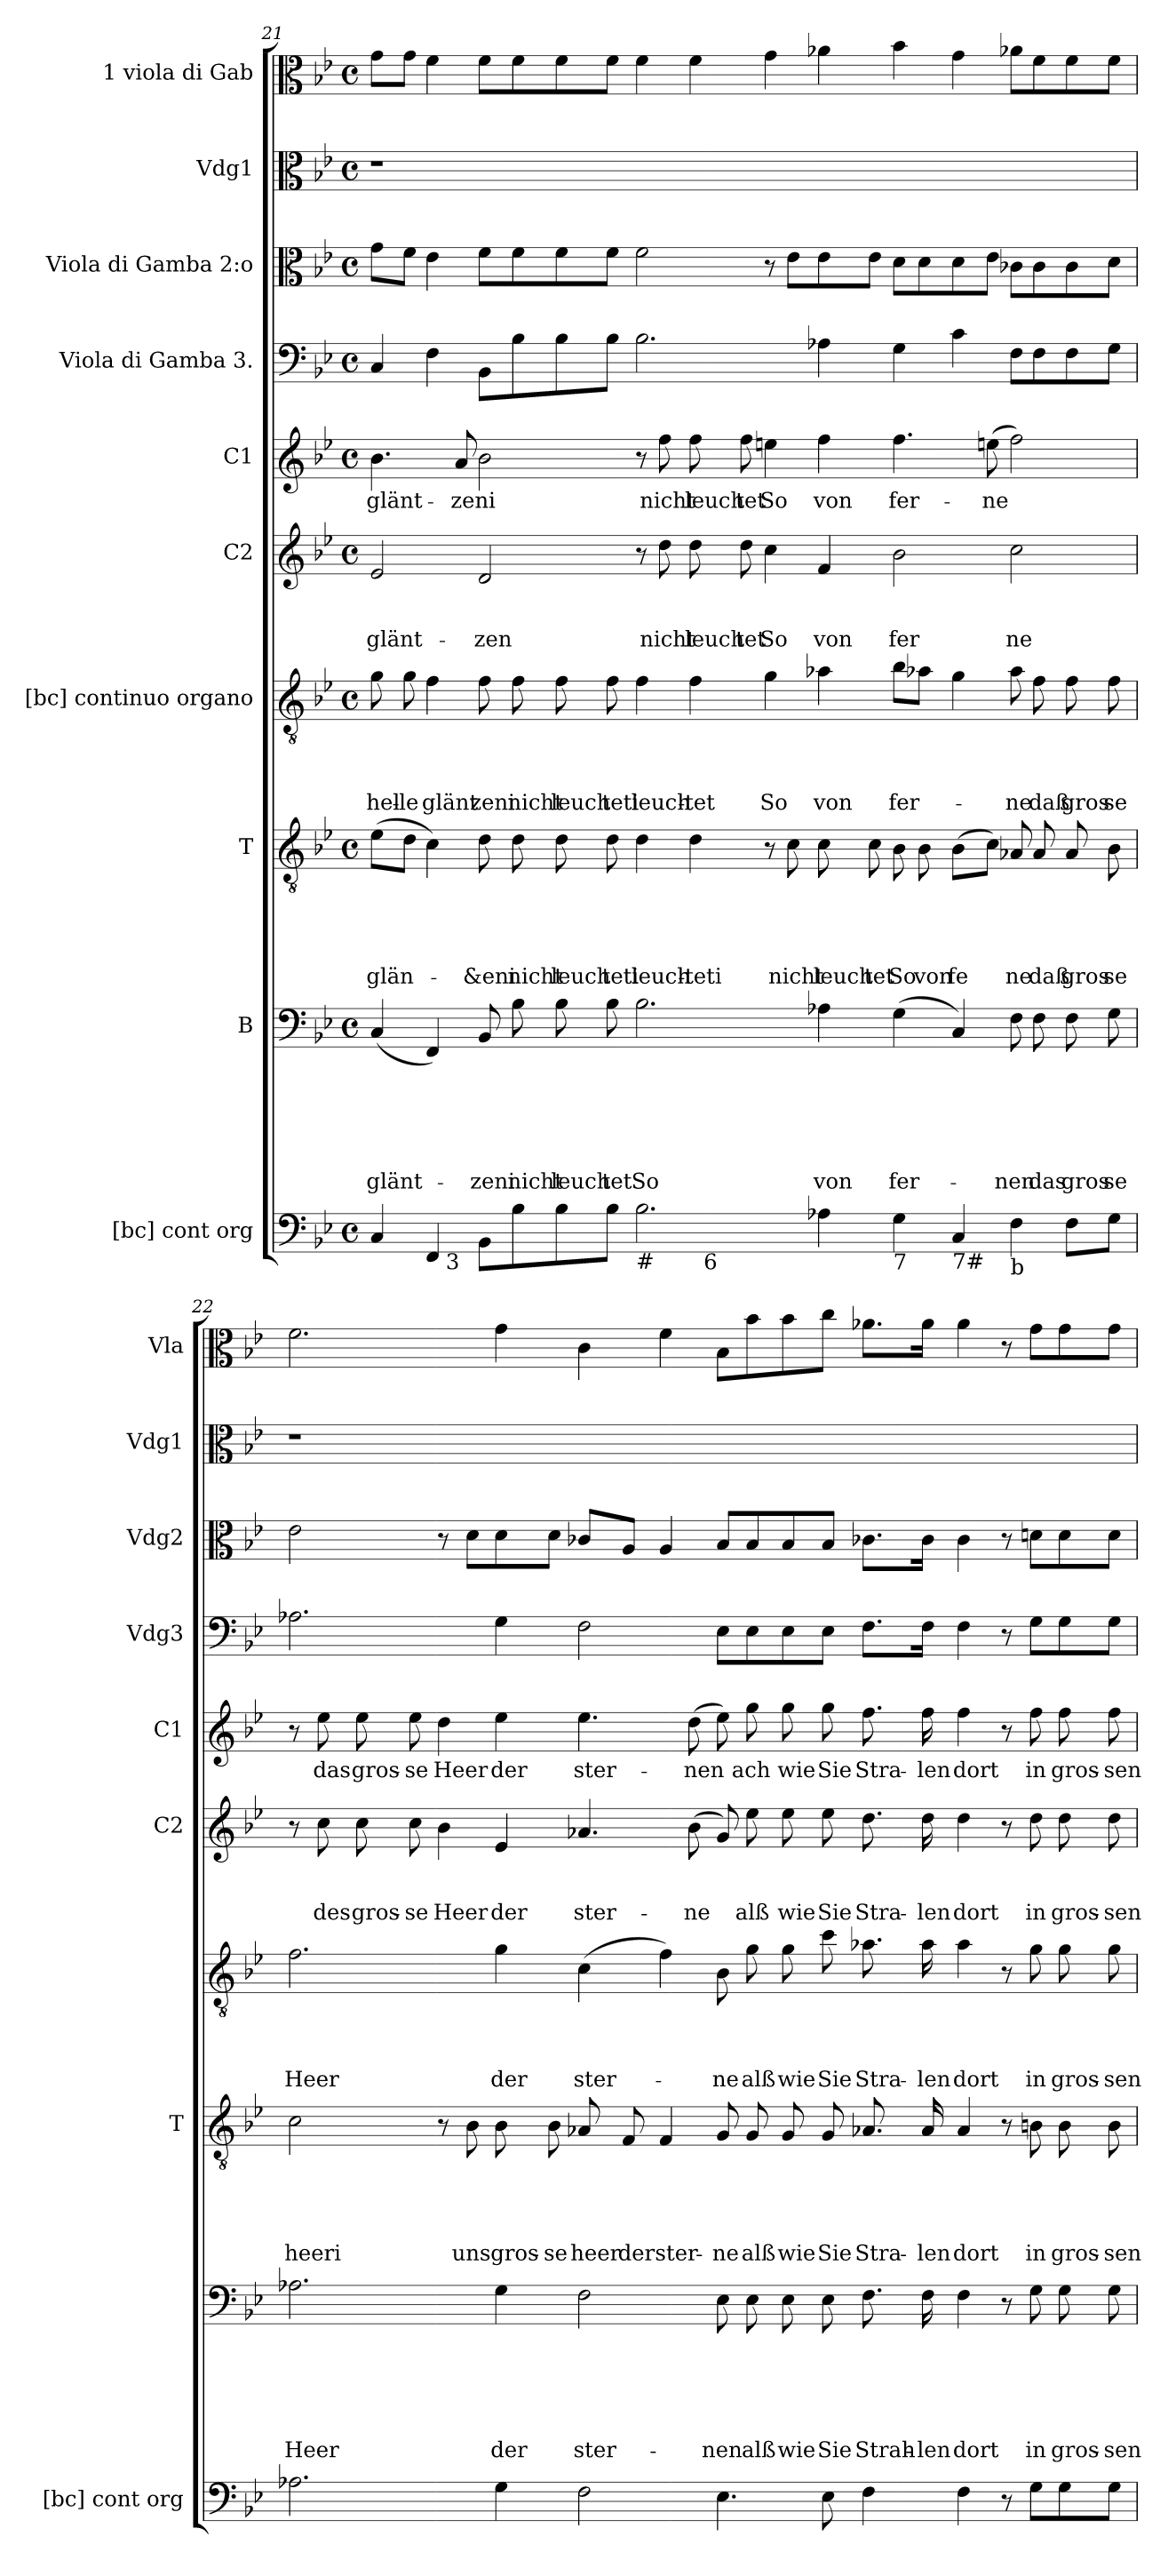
**kern	**kern	**text	**text	**text	**text	**text	**text	**kern	**text	**text	**text	**text	**text	**kern	**text	**text	**text	**text	**kern	**text	**text	**text	**kern	**text	**kern	**kern	**kern	**kern
*part10	*part9	*part9	*part9	*part9	*part9	*part9	*part9	*part8	*part8	*part8	*part8	*part8	*part8	*part7	*part7	*part7	*part7	*part7	*part6	*part6	*part6	*part6	*part5	*part5	*part4	*part3	*part2	*part1
*staff10	*staff9	*staff9	*staff9	*staff9	*staff9	*staff9	*staff9	*staff8	*staff8	*staff8	*staff8	*staff8	*staff8	*staff7	*staff7	*staff7	*staff7	*staff7	*staff6	*staff6	*staff6	*staff6	*staff5	*staff5	*staff4	*staff3	*staff2	*staff1
*I"[bc] cont org	*I"B	*	*	*	*	*	*	*I"T	*	*	*	*	*	*I"[bc] continuo organo	*	*	*	*	*I"C2	*	*	*	*I"C1	*	*I"Viola di Gamba 3.	*I"Viola di Gamba 2:o	*I"Vdg1	*I"1 viola di Gab
*I'[bc] cont org	*	*	*	*	*	*	*	*I'T	*	*	*	*	*	*	*	*	*	*	*I'C2	*	*	*	*I'C1	*	*I'Vdg3	*I'Vdg2	*I'Vdg1	*I'Vla
!!LO:PB:g=z
*clefF4	*clefF4	*	*	*	*	*	*	*clefGv2	*	*	*	*	*	*clefGv2	*	*	*	*	*clefG2	*	*	*	*clefG2	*	*clefF4	*clefC3	*clefC3	*clefC3
*k[b-e-]	*k[b-e-]	*	*	*	*	*	*	*k[b-e-]	*	*	*	*	*	*k[b-e-]	*	*	*	*	*k[b-e-]	*	*	*	*k[b-e-]	*	*k[b-e-]	*k[b-e-]	*k[b-e-]	*k[b-e-]
*B-:	*B-:	*	*	*	*	*	*	*B-:	*	*	*	*	*	*B-:	*	*	*	*	*B-:	*	*	*	*B-:	*	*B-:	*B-:	*B-:	*B-:
*M4/4	*M4/4	*	*	*	*	*	*	*M4/4	*	*	*	*	*	*M4/4	*	*	*	*	*M4/4	*	*	*	*M4/4	*	*M4/4	*M4/4	*M4/4	*M4/4
*met(c)	*met(c)	*	*	*	*	*	*	*met(c)	*	*	*	*	*	*met(c)	*	*	*	*	*met(c)	*	*	*	*met(c)	*	*met(c)	*met(c)	*met(c)	*met(c)
=21	=21	=21	=21	=21	=21	=21	=21	=21	=21	=21	=21	=21	=21	=21	=21	=21	=21	=21	=21	=21	=21	=21	=21	=21	=21	=21	=21	=21
!	!	!	!	!	!	!	!LO:LY:b	!	!	!	!	!	!LO:LY:b	!	!	!	!	!LO:LY:b	!	!	!	!LO:LY:b	!	!LO:LY:b	!	!	!	!
*^	*	*	*	*	*	*	*	*	*	*	*	*	*	*	*	*	*	*	*	*	*	*	*	*	*	*	*	*
*	*^	*	*	*	*	*	*	*	*	*	*	*	*	*	*	*	*	*	*	*	*	*	*	*	*	*	*	*	*
4C/	4ryy	1ryy	(<4C/	.	.	.	.	.	glänt-	(>8e-\L	.	.	.	.	glän-	8g\	.	.	.	hel-	2e-/	.	.	glänt-	4.b-\	glänt-	4C/	8g\L	1r	8g\L
!	!	!	!	!	!	!	!	!	!	!	!	!	!	!	!	!	!	!	!	!LO:LY:b:rj	!	!	!	!	!	!	!	!	!	!
.	.	.	.	.	.	.	.	.	.	8d\J	.	.	.	.	.	8g\	.	.	.	-le	.	.	.	.	.	.	.	8f\J	.	8g\J
!	!	!	!	!	!	!	!	!	!	!	!	!	!	!	!	!	!	!	!	!LO:LY:b	!	!	!	!	!	!	!	!	!	!
4FF</	16.ryy	.	4FF/)	.	.	.	.	.	.	4c\)	.	.	.	.	.	4f\	.	.	.	glänt-	.	.	.	.	.	.	4F\	4e-\	.	4f\
!	!LO:TX:b:t=3	!	!	!	!	!	!	!	!	!	!	!	!	!	!	!	!	!	!	!	!	!	!	!	!	!	!	!	!	!
.	1ryy	.	.	.	.	.	.	.	.	.	.	.	.	.	.	.	.	.	.	.	.	.	.	.	.	.	.	.	.	.
!	!	!	!	!	!	!	!	!	!	!	!	!	!	!	!	!	!	!	!	!	!	!	!	!	!	!LO:LY:b	!	!	!	!
.	.	.	.	.	.	.	.	.	.	.	.	.	.	.	.	.	.	.	.	.	.	.	.	.	8a/	-zeni	.	.	.	.
!	!	!	!	!	!	!	!	!	!LO:LY:b	!	!	!	!	!	!LO:LY:b	!	!	!	!	!LO:LY:b	!	!	!	!LO:LY:b	!	!	!	!	!	!
8BB-\L	.	.	8BB-/	.	.	.	.	.	-zeni	8d\	.	.	.	.	-&eni	8f\	.	.	.	-zeni	2d/	.	.	-zen	2b-\	.	8BB-\L	8f\L	.	8f\L
!	!	!	!	!	!	!	!	!	!LO:LY:b	!	!	!	!	!	!LO:LY:b	!	!	!	!	!LO:LY:b	!	!	!	!	!	!	!	!	!	!
8B-\	.	.	8B-\	.	.	.	.	.	nicht	8d\	.	.	.	.	nicht	8f\	.	.	.	nicht	.	.	.	.	.	.	8B-\	8f\	.	8f\
!	!	!	!	!	!	!	!	!	!LO:LY:b	!	!	!	!	!	!LO:LY:b	!	!	!	!	!LO:LY:b	!	!	!	!	!	!	!	!	!	!
8B-\	.	.	8B-\	.	.	.	.	.	leuch-	8d\	.	.	.	.	leuch-	8f\	.	.	.	leuch-	.	.	.	.	.	.	8B-\	8f\	.	8f\
!	!	!	!	!	!	!	!	!	!LO:LY:b:rj	!	!	!	!	!	!LO:LY:b:rj	!	!	!	!	!LO:LY:b:rj	!	!	!	!	!	!	!	!	!	!
8B-\J	.	.	8B-\	.	.	.	.	.	-tet	8d\	.	.	.	.	-teti	8f\	.	.	.	-teti	.	.	.	.	.	.	8B-\J	8f\J	.	8f\J
!LO:TX:b:t=#	!	!	!	!	!	!	!	!	!	!	!	!	!	!	!	!	!	!	!	!	!	!	!	!	!	!	!	!	!	!
!	!	!	!	!	!	!	!	!	!LO:LY:b	!	!	!	!	!	!LO:LY:b	!	!	!	!	!LO:LY:b	!	!	!	!	!	!	!	!	!	!
2.B-\	.	4ryy	2.B-\	.	.	.	.	.	So	4d\	.	.	.	.	leuch-	4f\	.	.	.	leuch-	8r	.	.	.	8r	.	2.B-\	2f\	0ryy	4f\
!	!	!	!	!	!	!	!	!	!	!	!	!	!	!	!	!	!	!	!	!	!	!	!	!LO:LY:b	!	!LO:LY:b	!	!	!	!
.	.	.	.	.	.	.	.	.	.	.	.	.	.	.	.	.	.	.	.	.	8dd\	.	.	nicht	8ff\	nicht	.	.	.	.
!	!	!	!	!	!	!	!	!	!	!	!	!	!	!	!LO:LY:b	!	!	!	!	!LO:LY:b	!	!	!	!LO:LY:b	!	!LO:LY:b	!	!	!	!
.	.	32ryy	.	.	.	.	.	.	.	4d\	.	.	.	.	-teti	4f\	.	.	.	-tet	8dd\	.	.	leuch-	8ff\	leuch-	.	.	.	4f\
!	!	!LO:TX:b:t=6	!	!	!	!	!	!	!	!	!	!	!	!	!	!	!	!	!	!	!	!	!	!	!	!	!	!	!	!
.	.	1ryy	.	.	.	.	.	.	.	.	.	.	.	.	.	.	.	.	.	.	.	.	.	.	.	.	.	.	.	.
.	1ryy	.	.	.	.	.	.	.	.	.	.	.	.	.	.	.	.	.	.	.	.	.	.	.	.	.	.	.	.	.
!	!	!	!	!	!	!	!	!	!	!	!	!	!	!	!	!	!	!	!	!	!	!	!	!LO:LY:b:rj	!	!LO:LY:b:rj	!	!	!	!
.	.	.	.	.	.	.	.	.	.	.	.	.	.	.	.	.	.	.	.	.	8dd\	.	.	-tet	8ff\	-tet	.	.	.	.
!	!	!	!	!	!	!	!	!	!	!	!	!	!	!	!	!	!	!	!	!LO:LY:b	!	!	!	!LO:LY:b	!	!LO:LY:b	!	!	!	!
.	.	.	.	.	.	.	.	.	.	8r	.	.	.	.	.	4g\	.	.	.	So	4cc\	.	.	So	4een\	So	.	8r	.	4g\
!	!	!	!	!	!	!	!	!	!	!	!	!	!	!	!LO:LY:b	!	!	!	!	!	!	!	!	!	!	!	!	!	!	!
.	.	.	.	.	.	.	.	.	.	8c\	.	.	.	.	nicht	.	.	.	.	.	.	.	.	.	.	.	.	8e-\L	.	.
!	!	!	!	!	!	!	!	!	!LO:LY:b	!	!	!	!	!	!LO:LY:b	!	!	!	!	!LO:LY:b	!	!	!	!LO:LY:b	!	!LO:LY:b	!	!	!	!
4A-X>\	.	.	4A-X\	.	.	.	.	.	von	8c\	.	.	.	.	leuch-	4a-X\	.	.	.	von	4f/	.	.	von	4ff\	von	4A-X\	8e-\	.	4a-X\
!	!	!	!	!	!	!	!	!	!	!	!	!	!	!	!LO:LY:b:rj	!	!	!	!	!	!	!	!	!	!	!	!	!	!	!
.	.	.	.	.	.	.	.	.	.	8c\	.	.	.	.	-tet	.	.	.	.	.	.	.	.	.	.	.	.	8e-\J	.	.
!LO:TX:b:t=7	!	!	!	!	!	!	!	!	!	!	!	!	!	!	!	!	!	!	!	!	!	!	!	!	!	!	!	!	!	!
!	!	!	!	!	!	!	!	!	!LO:LY:b	!	!	!	!	!	!LO:LY:b	!	!	!	!	!LO:LY:b	!	!	!	!LO:LY:b	!	!LO:LY:b	!	!	!	!
4G\	.	.	(>4G\	.	.	.	.	.	fer-	8B-\	.	.	.	.	So	8b-\L	.	.	.	fer-	2b-\	.	.	fer	4.ff\	fer-	4G\	8d\L	.	4b-\
!	!	!	!	!	!	!	!	!	!	!	!	!	!	!	!LO:LY:b	!	!	!	!	!	!	!	!	!	!	!	!	!	!	!
.	.	.	.	.	.	.	.	.	.	8B-\	.	.	.	.	von	8a-X\J	.	.	.	.	.	.	.	.	.	.	.	8d\	.	.
!LO:TX:b:t=7#	!	!	!	!	!	!	!	!	!	!	!	!	!	!	!	!	!	!	!	!	!	!	!	!	!	!	!	!	!	!
!	!	!	!	!	!	!	!	!	!	!	!	!	!	!	!LO:LY:b	!	!	!	!	!	!	!	!	!	!	!	!	!	!	!
4C/	.	.	4C/)	.	.	.	.	.	.	(>8B-\L	.	.	.	.	fe	4g\	.	.	.	.	.	.	.	.	.	.	4c\	8d\	.	4g\
.	.	2ryy	.	.	.	.	.	.	.	.	.	.	.	.	.	.	.	.	.	.	.	.	.	.	.	.	.	.	.	.
.	2ryy	.	.	.	.	.	.	.	.	.	.	.	.	.	.	.	.	.	.	.	.	.	.	.	.	.	.	.	.	.
!	!	!	!	!	!	!	!	!	!	!	!	!	!	!	!	!	!	!	!	!	!	!	!	!	!	!LO:LY:b	!	!	!	!
.	.	.	.	.	.	.	.	.	.	8c\J)	.	.	.	.	.	.	.	.	.	.	.	.	.	.	(>8een\	-ne	.	8e-\J	.	.
!LO:TX:b:t=b	!	!	!	!	!	!	!	!	!	!	!	!	!	!	!	!	!	!	!	!	!	!	!	!	!	!	!	!	!	!
!	!	!	!	!	!	!	!	!	!LO:LY:b	!	!	!	!	!	!LO:LY:b	!	!	!	!	!LO:LY:b	!	!	!	!LO:LY:b	!	!	!	!	!	!
4F\	.	.	8F\	.	.	.	.	.	-nen	8A-X/	.	.	.	.	ne	8a-\	.	.	.	-ne	2cc\	.	.	ne	2ff\)	.	8F\L	8c-X\L	.	8a-X\L
!	!	!	!	!	!	!	!	!	!LO:LY:b	!	!	!	!	!	!LO:LY:b	!	!	!	!	!LO:LY:b	!	!	!	!	!	!	!	!	!	!
.	.	.	8F\	.	.	.	.	.	das	8A-/	.	.	.	.	daß	8f\	.	.	.	daß	.	.	.	.	.	.	8F\	8c-\	.	8f\
!	!	!	!	!	!	!	!	!	!LO:LY:b	!	!	!	!	!	!LO:LY:b	!	!	!	!	!LO:LY:b	!	!	!	!	!	!	!	!	!	!
8F\L	.	.	8F\	.	.	.	.	.	gros-	8A-/	.	.	.	.	gros-	8f\	.	.	.	gros-	.	.	.	.	.	.	8F\	8c-\	.	8f\
.	.	8..ryy	.	.	.	.	.	.	.	.	.	.	.	.	.	.	.	.	.	.	.	.	.	.	.	.	.	.	.	.
.	8ryy	.	.	.	.	.	.	.	.	.	.	.	.	.	.	.	.	.	.	.	.	.	.	.	.	.	.	.	.	.
!	!	!	!	!	!	!	!	!	!LO:LY:b:rj	!	!	!	!	!	!LO:LY:b:rj	!	!	!	!	!LO:LY:b:rj	!	!	!	!	!	!	!	!	!	!
8G\J	.	.	8G\	.	.	.	.	.	-se	8B-\	.	.	.	.	-se	8f\	.	.	.	-se	.	.	.	.	.	.	8G\J	8d\J	.	8f\J
.	32ryy	.	.	.	.	.	.	.	.	.	.	.	.	.	.	.	.	.	.	.	.	.	.	.	.	.	.	.	.	.
!!LO:LB:g=z
=22	=22	=22	=22	=22	=22	=22	=22	=22	=22	=22	=22	=22	=22	=22	=22	=22	=22	=22	=22	=22	=22	=22	=22	=22	=22	=22	=22	=22	=22	=22
!	!	!	!	!	!	!	!	!	!LO:LY:b	!	!	!	!	!	!LO:LY:b	!	!	!	!	!LO:LY:b	!	!	!	!	!	!	!	!	!	!
*v	*v	*v	*	*	*	*	*	*	*	*	*	*	*	*	*	*	*	*	*	*	*	*	*	*	*	*	*	*	*	*
2.A-X\	2.A-X\	.	.	.	.	.	Heer	2c\	.	.	.	.	heeri	2.f\	.	.	.	Heer	8r	.	.	.	8r	.	2.A-X\	2e-\	1r	2.f\
!	!	!	!	!	!	!	!	!	!	!	!	!	!	!	!	!	!	!	!	!	!	!LO:LY:b	!	!LO:LY:b	!	!	!	!
.	.	.	.	.	.	.	.	.	.	.	.	.	.	.	.	.	.	.	8cc\	.	.	des	8ee-\	das	.	.	.	.
!	!	!	!	!	!	!	!	!	!	!	!	!	!	!	!	!	!	!	!	!	!	!LO:LY:b	!	!LO:LY:b	!	!	!	!
.	.	.	.	.	.	.	.	.	.	.	.	.	.	.	.	.	.	.	8cc\	.	.	gros-	8ee-\	gros-	.	.	.	.
!	!	!	!	!	!	!	!	!	!	!	!	!	!	!	!	!	!	!	!	!	!	!LO:LY:b:rj	!	!LO:LY:b:rj	!	!	!	!
.	.	.	.	.	.	.	.	.	.	.	.	.	.	.	.	.	.	.	8cc\	.	.	-se	8ee-\	-se	.	.	.	.
!	!	!	!	!	!	!	!	!	!	!	!	!	!	!	!	!	!	!	!	!	!	!LO:LY:b	!	!LO:LY:b	!	!	!	!
.	.	.	.	.	.	.	.	8r	.	.	.	.	.	.	.	.	.	.	4b-\	.	.	Heer	4dd\	Heer	.	8r	.	.
!	!	!	!	!	!	!	!	!	!	!	!	!	!LO:LY:b	!	!	!	!	!	!	!	!	!	!	!	!	!	!	!
.	.	.	.	.	.	.	.	8B-\	.	.	.	.	uns	.	.	.	.	.	.	.	.	.	.	.	.	8d\L	.	.
!	!	!	!	!	!	!	!LO:LY:b	!	!	!	!	!	!LO:LY:b	!	!	!	!	!LO:LY:b	!	!	!	!LO:LY:b	!	!LO:LY:b	!	!	!	!
4G>\	4G\	.	.	.	.	.	der	8B-\	.	.	.	.	gros-	4g\	.	.	.	der	4e-/	.	.	der	4ee-\	der	4G\	8d\	.	4g\
!	!	!	!	!	!	!	!	!	!	!	!	!	!LO:LY:b:rj	!	!	!	!	!	!	!	!	!	!	!	!	!	!	!
.	.	.	.	.	.	.	.	8B-\	.	.	.	.	-se	.	.	.	.	.	.	.	.	.	.	.	.	8d\J	.	.
!	!	!	!	!	!	!	!LO:LY:b	!	!	!	!	!	!LO:LY:b	!	!	!	!	!LO:LY:b	!	!	!	!LO:LY:b	!	!LO:LY:b	!	!	!	!
2F\	2F\	.	.	.	.	.	ster-	8A-X/	.	.	.	.	heer	(>4c\	.	.	.	ster-	4.a-X/	.	.	ster-	4.ee-\	ster-	2F\	8c-X/L	0ryy	4c\
!	!	!	!	!	!	!	!	!	!	!	!	!	!LO:LY:b	!	!	!	!	!	!	!	!	!	!	!	!	!	!	!
.	.	.	.	.	.	.	.	8F/	.	.	.	.	der	.	.	.	.	.	.	.	.	.	.	.	.	8A/J	.	.
!	!	!	!	!	!	!	!	!	!	!	!	!	!LO:LY:b	!	!	!	!	!	!	!	!	!	!	!	!	!	!	!
.	.	.	.	.	.	.	.	4F/	.	.	.	.	ster-	4f\)	.	.	.	.	.	.	.	.	.	.	.	4A/	.	4f>\
!	!	!	!	!	!	!	!	!	!	!	!	!	!	!	!	!	!	!	!	!	!	!LO:LY:b	!	!LO:LY:b	!	!	!	!
.	.	.	.	.	.	.	.	.	.	.	.	.	.	.	.	.	.	.	(>8b-\	.	.	-ne	(>8dd\	-nen	.	.	.	.
!	!	!	!	!	!	!	!LO:LY:b	!	!	!	!	!	!LO:LY:b	!	!	!	!	!LO:LY:b	!	!	!	!	!	!	!	!	!	!
4.E-\	8E-\	.	.	.	.	.	-nen	8G/	.	.	.	.	-ne	8B-\	.	.	.	-ne	8g/)	.	.	.	8ee-\)	.	8E-\L	8B-/L	.	8B-\L
!	!	!	!	!	!	!	!LO:LY:b	!	!	!	!	!	!LO:LY:b	!	!	!	!	!LO:LY:b	!	!	!	!LO:LY:b	!	!LO:LY:b	!	!	!	!
.	8E-\	.	.	.	.	.	alß	8G/	.	.	.	.	alß	8g\	.	.	.	alß	8ee-\	.	.	alß	8gg\	ach	8E-\	8B-/	.	8b-\
!	!	!	!	!	!	!	!LO:LY:b	!	!	!	!	!	!LO:LY:b	!	!	!	!	!LO:LY:b	!	!	!	!LO:LY:b	!	!LO:LY:b	!	!	!	!
.	8E-\	.	.	.	.	.	wie	8G/	.	.	.	.	wie	8g\	.	.	.	wie	8ee-\	.	.	wie	8gg\	wie	8E-\	8B-/	.	8b-\
!	!	!	!	!	!	!	!LO:LY:b	!	!	!	!	!	!LO:LY:b	!	!	!	!	!LO:LY:b	!	!	!	!LO:LY:b	!	!LO:LY:b	!	!	!	!
8E->\	8E-\	.	.	.	.	.	Sie	8G/	.	.	.	.	Sie	8cc\	.	.	.	Sie	8ee-\	.	.	Sie	8gg\	Sie	8E-\J	8B-/J	.	8cc>\J
!	!	!	!	!	!	!	!LO:LY:b	!	!	!	!	!	!LO:LY:b	!	!	!	!	!LO:LY:b	!	!	!	!LO:LY:b	!	!LO:LY:b	!	!	!	!
4F\	8.F\	.	.	.	.	.	Strah-	8.A-X/	.	.	.	.	Stra-	8.a-X\	.	.	.	Stra-	8.dd\	.	.	Stra-	8.ff\	Stra-	8.F\L	8.c-X\L	.	8.a-X\L
!	!	!	!	!	!	!	!LO:LY:b:rj	!	!	!	!	!	!LO:LY:b	!	!	!	!	!LO:LY:b	!	!	!	!LO:LY:b	!	!LO:LY:b	!	!	!	!
.	16F\	.	.	.	.	.	-len	16A-/	.	.	.	.	-len	16a-\	.	.	.	-len	16dd\	.	.	-len	16ff\	-len	16F\Jk	16c-\Jk	.	16a-\Jk
!	!	!	!	!	!	!	!LO:LY:b	!	!	!	!	!	!LO:LY:b	!	!	!	!	!LO:LY:b	!	!	!	!LO:LY:b	!	!LO:LY:b	!	!	!	!
4F\	4F\	.	.	.	.	.	dort	4A-/	.	.	.	.	dort	4a-\	.	.	.	dort	4dd\	.	.	dort	4ff\	dort	4F\	4c-\	.	4a-\
8r	8r	.	.	.	.	.	.	8r	.	.	.	.	.	8r	.	.	.	.	8r	.	.	.	8r	.	8r	8r	.	8r
!	!	!	!	!	!	!	!LO:LY:b	!	!	!	!	!	!LO:LY:b	!	!	!	!	!LO:LY:b	!	!	!	!LO:LY:b	!	!LO:LY:b	!	!	!	!
8G\L	8G\	.	.	.	.	.	in	8Bn\	.	.	.	.	in	8g\	.	.	.	in	8dd\	.	.	in	8ff\	in	8G\L	8dn\L	.	8g\L
!	!	!	!	!	!	!	!LO:LY:b	!	!	!	!	!	!LO:LY:b	!	!	!	!	!LO:LY:b	!	!	!	!LO:LY:b	!	!LO:LY:b	!	!	!	!
8G\	8G\	.	.	.	.	.	gros-	8B\	.	.	.	.	gros-	8g\	.	.	.	gros-	8dd\	.	.	gros-	8ff\	gros-	8G\	8d\	.	8g\
!	!	!	!	!	!	!	!LO:LY:b:rj	!	!	!	!	!	!LO:LY:b:rj	!	!	!	!	!LO:LY:b:rj	!	!	!	!LO:LY:b:rj	!	!LO:LY:b:rj	!	!	!	!
8G\J	8G\	.	.	.	.	.	-sen	8B\	.	.	.	.	-sen	8g\	.	.	.	-sen	8dd\	.	.	-sen	8ff\	-sen	8G\J	8d\J	.	8g\J
=	=	=	=	=	=	=	=	=	=	=	=	=	=	=	=	=	=	=	=	=	=	=	=	=	=	=	=	=
*-	*-	*-	*-	*-	*-	*-	*-	*-	*-	*-	*-	*-	*-	*-	*-	*-	*-	*-	*-	*-	*-	*-	*-	*-	*-	*-	*-	*-
